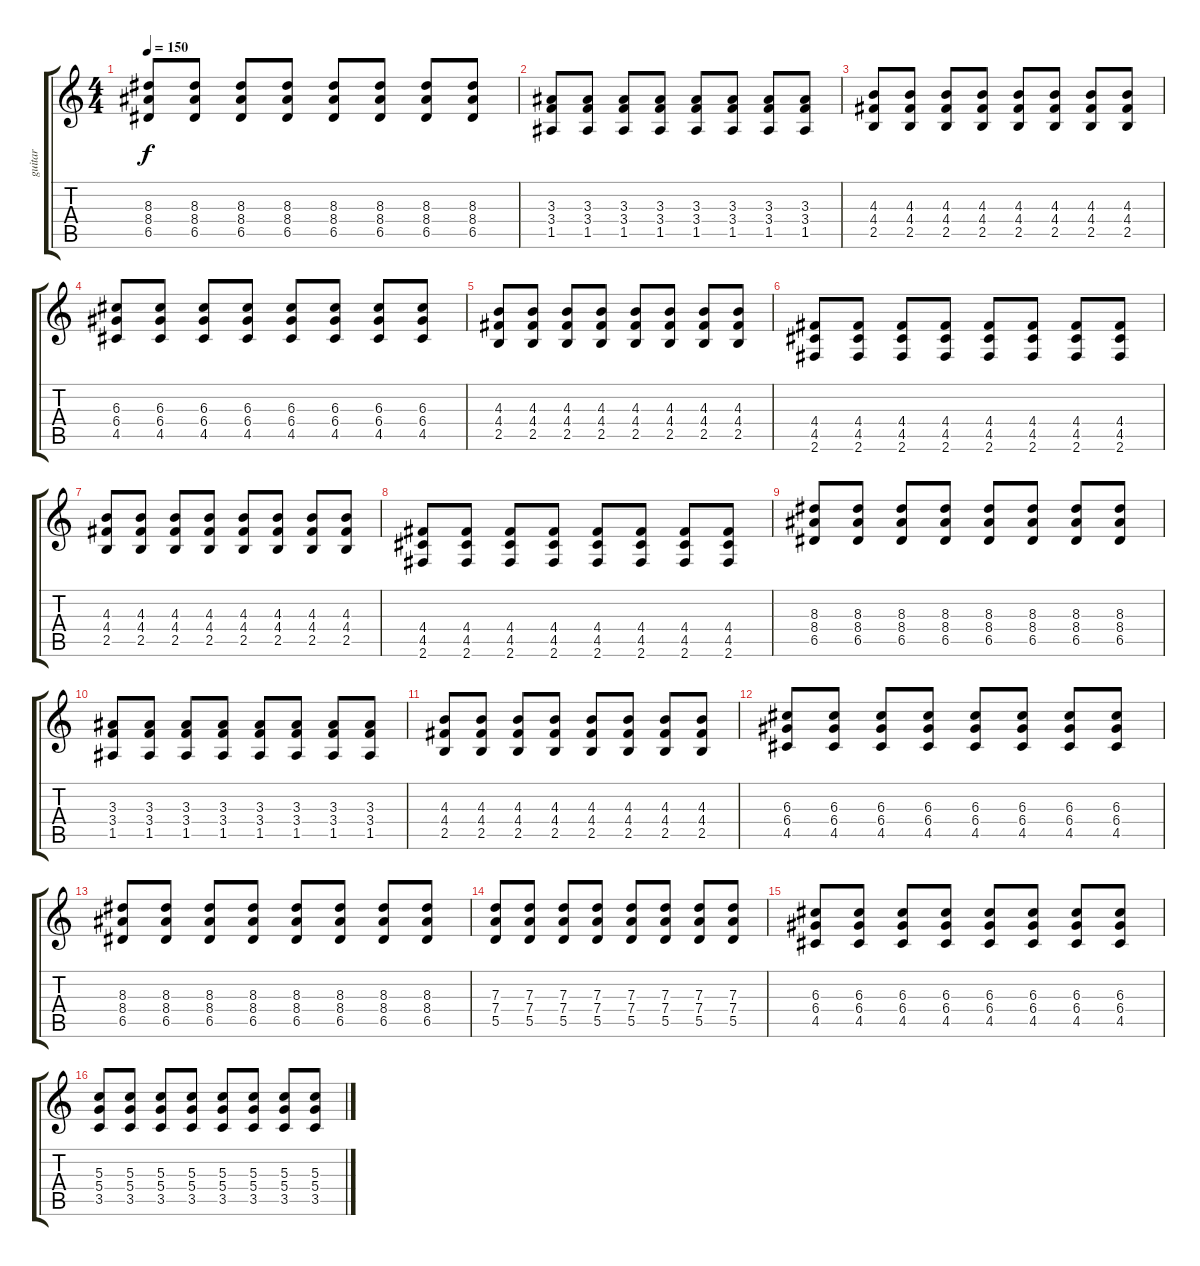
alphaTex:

\track ("guitar" "guitar") {instrument distortionguitar}
\staff {score tabs}
\tuning (E4 B3 G3 D3 A2 E2) {hide}
\ts (4 4)
\tempo 150
\clef g2
\ks c
(8.3 8.4 6.5).8{dy f} (8.3 8.4 6.5).8 (8.3 8.4 6.5).8 (8.3 8.4 6.5).8 (8.3 8.4 6.5).8 (8.3 8.4 6.5).8 (8.3 8.4 6.5).8 (8.3 8.4 6.5).8 |
(3.3 3.4 1.5).8 (3.3 3.4 1.5).8 (3.3 3.4 1.5).8 (3.3 3.4 1.5).8 (3.3 3.4 1.5).8 (3.3 3.4 1.5).8 (3.3 3.4 1.5).8 (3.3 3.4 1.5).8 |
(4.3 4.4 2.5).8 (4.3 4.4 2.5).8 (4.3 4.4 2.5).8 (4.3 4.4 2.5).8 (4.3 4.4 2.5).8 (4.3 4.4 2.5).8 (4.3 4.4 2.5).8 (4.3 4.4 2.5).8 |
(6.3 6.4 4.5).8 (6.3 6.4 4.5).8 (6.3 6.4 4.5).8 (6.3 6.4 4.5).8 (6.3 6.4 4.5).8 (6.3 6.4 4.5).8 (6.3 6.4 4.5).8 (6.3 6.4 4.5).8 |
(4.3 4.4 2.5).8 (4.3 4.4 2.5).8 (4.3 4.4 2.5).8 (4.3 4.4 2.5).8 (4.3 4.4 2.5).8 (4.3 4.4 2.5).8 (4.3 4.4 2.5).8 (4.3 4.4 2.5).8 |
(4.4 4.5 2.6).8 (4.4 4.5 2.6).8 (4.4 4.5 2.6).8 (4.4 4.5 2.6).8 (4.4 4.5 2.6).8 (4.4 4.5 2.6).8 (4.4 4.5 2.6).8 (4.4 4.5 2.6).8 |
(4.3 4.4 2.5).8 (4.3 4.4 2.5).8 (4.3 4.4 2.5).8 (4.3 4.4 2.5).8 (4.3 4.4 2.5).8 (4.3 4.4 2.5).8 (4.3 4.4 2.5).8 (4.3 4.4 2.5).8 |
(4.4 4.5 2.6).8 (4.4 4.5 2.6).8 (4.4 4.5 2.6).8 (4.4 4.5 2.6).8 (4.4 4.5 2.6).8 (4.4 4.5 2.6).8 (4.4 4.5 2.6).8 (4.4 4.5 2.6).8 |
(8.3 8.4 6.5).8 (8.3 8.4 6.5).8 (8.3 8.4 6.5).8 (8.3 8.4 6.5).8 (8.3 8.4 6.5).8 (8.3 8.4 6.5).8 (8.3 8.4 6.5).8 (8.3 8.4 6.5).8 |
(3.3 3.4 1.5).8 (3.3 3.4 1.5).8 (3.3 3.4 1.5).8 (3.3 3.4 1.5).8 (3.3 3.4 1.5).8 (3.3 3.4 1.5).8 (3.3 3.4 1.5).8 (3.3 3.4 1.5).8 |
(4.3 4.4 2.5).8 (4.3 4.4 2.5).8 (4.3 4.4 2.5).8 (4.3 4.4 2.5).8 (4.3 4.4 2.5).8 (4.3 4.4 2.5).8 (4.3 4.4 2.5).8 (4.3 4.4 2.5).8 |
(6.3 6.4 4.5).8 (6.3 6.4 4.5).8 (6.3 6.4 4.5).8 (6.3 6.4 4.5).8 (6.3 6.4 4.5).8 (6.3 6.4 4.5).8 (6.3 6.4 4.5).8 (6.3 6.4 4.5).8 |
(8.3 8.4 6.5).8 (8.3 8.4 6.5).8 (8.3 8.4 6.5).8 (8.3 8.4 6.5).8 (8.3 8.4 6.5).8 (8.3 8.4 6.5).8 (8.3 8.4 6.5).8 (8.3 8.4 6.5).8 |
(7.3 7.4 5.5).8 (7.3 7.4 5.5).8 (7.3 7.4 5.5).8 (7.3 7.4 5.5).8 (7.3 7.4 5.5).8 (7.3 7.4 5.5).8 (7.3 7.4 5.5).8 (7.3 7.4 5.5).8 |
(6.3 6.4 4.5).8 (6.3 6.4 4.5).8 (6.3 6.4 4.5).8 (6.3 6.4 4.5).8 (6.3 6.4 4.5).8 (6.3 6.4 4.5).8 (6.3 6.4 4.5).8 (6.3 6.4 4.5).8 |
(5.3 5.4 3.5).8 (5.3 5.4 3.5).8 (5.3 5.4 3.5).8 (5.3 5.4 3.5).8 (5.3 5.4 3.5).8 (5.3 5.4 3.5).8 (5.3 5.4 3.5).8 (5.3 5.4 3.5).8
